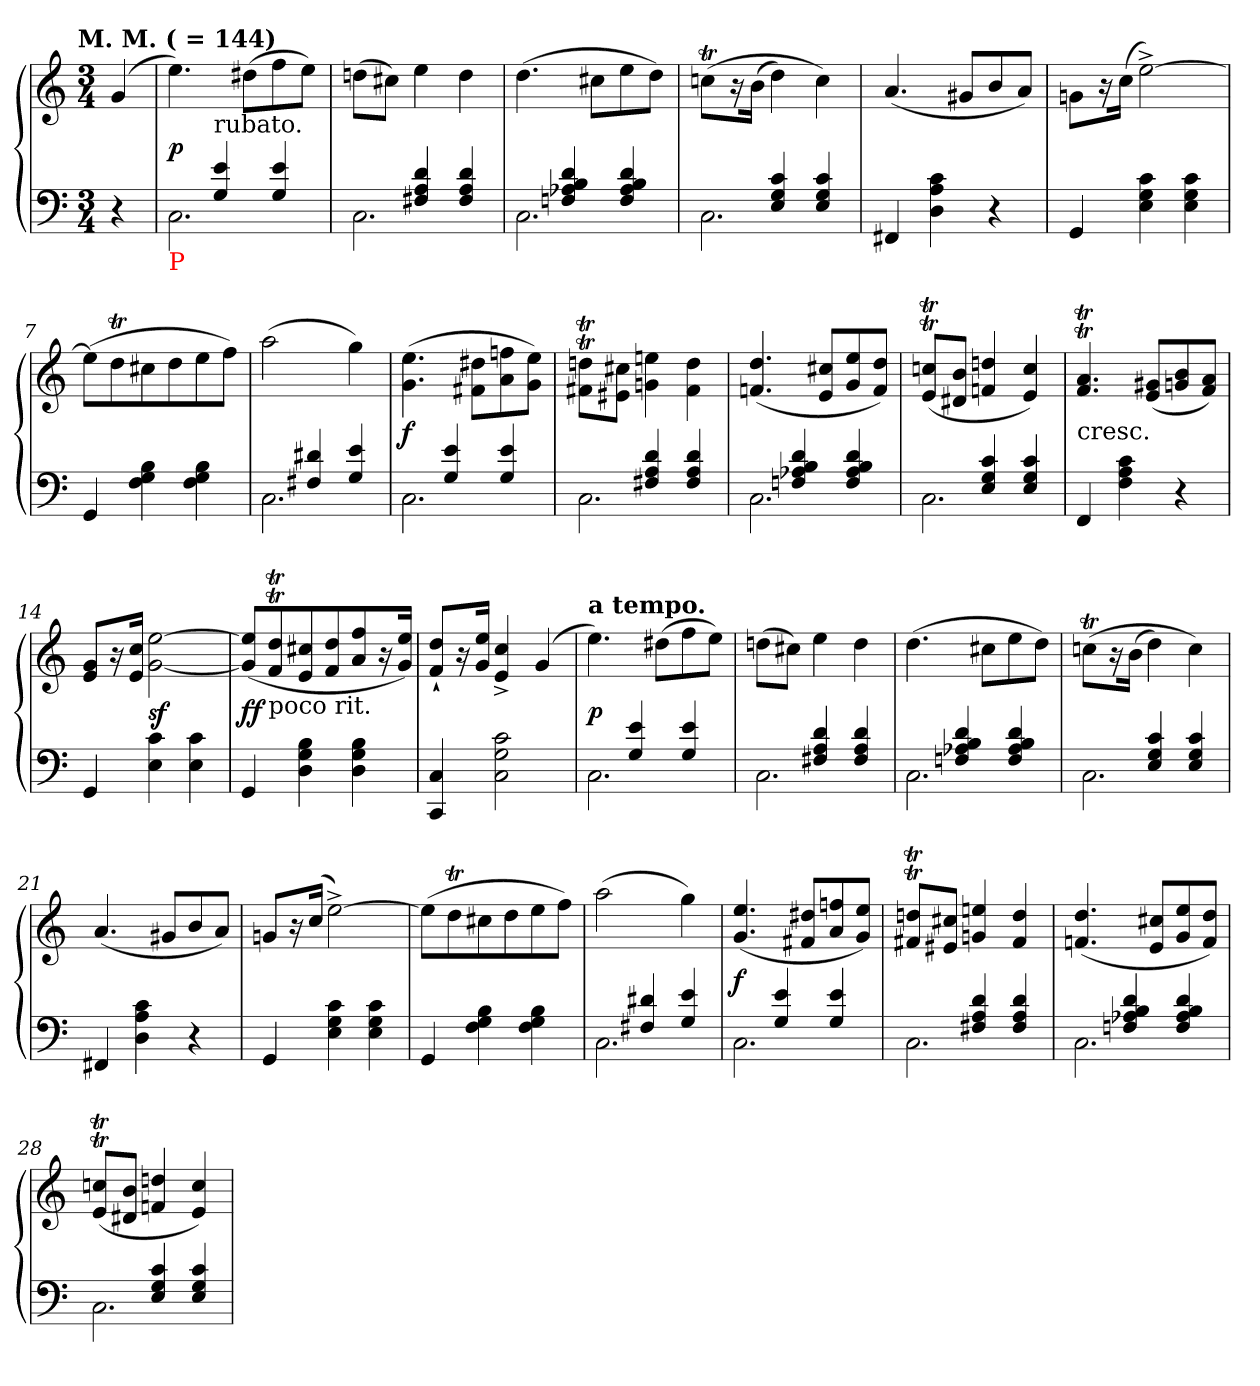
**kern	**kern	**dynam
*part1	*part1	*part1
*staff2	*staff1	*staff1/2
*clefF4	*clefG2	*
*k[]	*k[]	*
!!LO:TX:omd:t=M. M. (&nbsp;=&nbsp;144)
*M3/4	*M3/4	*
*MM144	*MM144	*
=	=	=
4r	(<4g	.
=1	=1	=1
*^	*	*
!LO:TX:b:color=red:t=P	!	!	!
*	*	*^	*
4ryy	2.C	4.ee)	4ryy	p
!	!	!	!LO:TX:b:t=rubato.	!
4e 4G	.	.	2ryy	.
.	.	(>8dd#XL	.	.
4e 4G	.	8ff	.	.
.	.	8eeJ)	.	.
*	*	*v	*v	*
=2	=2	=2	=2
4ryy	2.C	(>8ddnL	.
.	.	8cc#XJ)	.
4d 4A 4F#X	.	4ee	.
4d 4A 4F#	.	4dd	.
=3	=3	=3	=3
4ryy	2.C	(>4.dd	.
4d 4B 4A-X 4Fn	.	.	.
.	.	8cc#XL	.
4d 4B 4A- 4F	.	8ee	.
.	.	8ddJ)	.
=4	=4	=4	=4
4ryy	2.C	(>8ccnTL	.
.	.	16r	.
.	.	(>16bJk	.
4c 4G 4E	.	4dd)	.
4c 4G 4E	.	4cc)	.
*v	*v	*	*
=5	=5	=5
4FF#X	(<4.a	.
4c 4A 4D	.	.
.	8g#XL	.
4r	8b	.
.	8aJ)	.
=6	=6	=6
4GG	8gn\L	.
.	16r	.
.	(>16ccJk	.
4c 4G 4E	[2ee^<)	.
4c 4G 4E	.	.
=7	=7	=7
4GG	(>8eeL]	.
.	8ddT	.
4B 4G 4F	8cc#X	.
.	8dd	.
4B 4G 4F	8ee	.
.	8ffJ)	.
=8	=8	=8
*^	*	*
4ryy	2.C	(>2aa	.
4d#X 4F#X	.	.	.
4e 4G	.	4gg)	.
=9	=9	=9	=9
4ryy	2.C	(>4.ee 4.g	f
4e 4G	.	.	.
.	.	8dd#X 8f#XL	.
4e 4G	.	8ffn 8a	.
.	.	8ee 8gJ)	.
=10	=10	=10	=10
4ryy	2.C	8ddnT\ 8f#XT\L	.
.	.	8cc#X 8e#XJ	.
4d 4A 4F#X	.	4een 4g	.
4d 4A 4F#	.	4dd\ 4f#\	.
=11	=11	=11	=11
4ryy	2.C	(<4.dd 4.fn	.
4d 4B 4A-X 4Fn	.	.	.
.	.	8cc#X 8eL	.
4d 4B 4A- 4F	.	8ee 8g	.
.	.	8dd 8fJ)	.
=12	=12	=12	=12
4ryy	2.C	(<8ccnT 8eTL	.
.	.	8b 8d#XJ	.
4c 4G 4E	.	4ddn 4f	.
4c 4G 4E	.	4cc 4e)	.
*v	*v	*	*
=13	=13	=13
!	!LO:TX:c:t=cresc.	!
4FF	4.aT 4.fT	.
4c 4A 4F	.	.
.	(<8g#X 8eL	.
4r	8b 8gn	.
.	8a 8fJ)	.
=14	=14	=14
4GG	8g 8eL	.
.	16r	.
.	16cc 16eJk	.
4c 4E	[2ee [2g	sf
4c 4E	.	.
=15	=15	=15
4GG	(<8ee]/ 8g]/L	ff
!	!LO:TX:b:t=poco rit.	!
.	8ddT 8fT	.
4B 4G 4D	8cc#X 8e	.
.	8dd 8f	.
4B 4G 4D	8ff 8a	.
.	16r	.
.	16ee 16gJk)	.
=16	=16	=16
4C 4CC	8dd`</ 8f`</L	.
.	16r	.
.	16ee 16gJk	.
2c 2G 2C	4cc^< 4e^<	.
.	(>4g	.
=17	=17	=17
*^	*	*
!	!	!LO:TX:a:B:t=a tempo.	!
4ryy	2.C	4.ee)	p
4e 4G	.	.	.
.	.	(>8dd#XL	.
4e 4G	.	8ff	.
.	.	8eeJ)	.
=18	=18	=18	=18
4ryy	2.C	(>8ddnL	.
.	.	8cc#XJ)	.
4d 4A 4F#X	.	4ee	.
4d 4A 4F#	.	4dd	.
=19	=19	=19	=19
4ryy	2.C	(>4.dd	.
4d 4B 4A-X 4Fn	.	.	.
.	.	8cc#XL	.
4d 4B 4A- 4F	.	8ee	.
.	.	8ddJ)	.
=20	=20	=20	=20
4ryy	2.C	(>8ccnTL	.
.	.	16r	.
.	.	(>16bJk	.
4c 4G 4E	.	4dd)	.
4c 4G 4E	.	4cc)	.
*v	*v	*	*
=21	=21	=21
4FF#X	(<4.a	.
4c 4A 4D	.	.
.	8g#XL	.
4r	8b	.
.	8aJ)	.
=22	=22	=22
4GG	8gnL	.
.	16r	.
.	(>16ccJk	.
4c 4G 4E	[2ee^<)	.
4c 4G 4E	.	.
=23	=23	=23
4GG	(>8eeL]	.
.	8ddT	.
4B 4G 4F	8cc#X	.
.	8dd	.
4B 4G 4F	8ee	.
.	8ffJ)	.
=24	=24	=24
*^	*	*
4ryy	2.C	(>2aa	.
4d#X 4F#X	.	.	.
4e 4G	.	4gg)	.
=25	=25	=25	=25
4ryy	2.C	(<4.ee/ 4.g/	f
4e 4G	.	.	.
.	.	8dd#X/ 8f#X/L	.
4e 4G	.	8ffn 8a	.
.	.	8ee 8gJ)	.
=26	=26	=26	=26
4ryy	2.C	8ddnT/ 8f#XT/L	.
.	.	8cc#X 8e#XJ	.
4d 4A 4F#X	.	4een/ 4g/	.
4d 4A 4F#	.	4dd/ 4f#/	.
=27	=27	=27	=27
4ryy	2.C	(<4.dd 4.fn	.
4d 4B 4A-X 4Fn	.	.	.
.	.	8cc#X 8eL	.
4d 4B 4A- 4F	.	8ee 8g	.
.	.	8dd 8fJ)	.
=28	=28	=28	=28
4ryy	2.C	(<8ccnT 8eTL	.
.	.	8b 8d#XJ	.
4c 4G 4E	.	4ddn 4f	.
4c 4G 4E	.	4cc 4e)	.
*v	*v	*	*
=	=	=
*-	*-	*-
